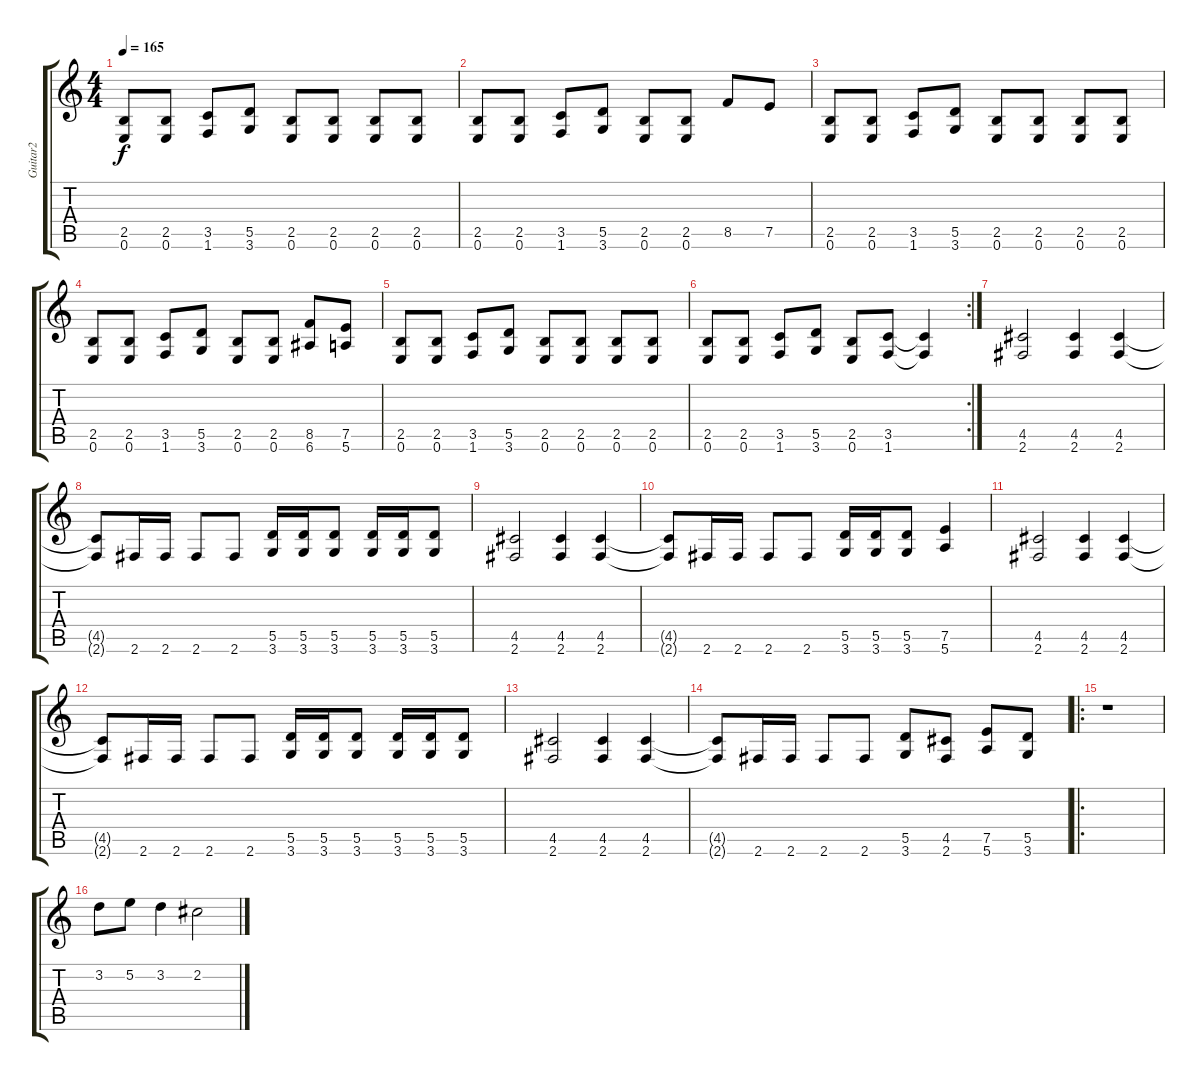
\track ("Guitar2" "Guitar2") {instrument distortionguitar}
\staff {score tabs}
\tuning (E4 B3 G3 D3 A2 E2) {hide}
\ts (4 4)
\tempo 165
\clef g2
\ks c
(2.5 0.6).8{dy f} (2.5 0.6).8 (3.5 1.6).8 (5.5 3.6).8 (2.5 0.6).8 (2.5 0.6).8 (2.5 0.6).8 (2.5 0.6).8 |
(2.5 0.6).8 (2.5 0.6).8 (3.5 1.6).8 (5.5 3.6).8 (2.5 0.6).8 (2.5 0.6).8 8.5.8 7.5.8 |
(2.5 0.6).8 (2.5 0.6).8 (3.5 1.6).8 (5.5 3.6).8 (2.5 0.6).8 (2.5 0.6).8 (2.5 0.6).8 (2.5 0.6).8 |
(2.5 0.6).8 (2.5 0.6).8 (3.5 1.6).8 (5.5 3.6).8 (2.5 0.6).8 (2.5 0.6).8 (8.5 6.6).8 (7.5 5.6).8 |
(2.5 0.6).8 (2.5 0.6).8 (3.5 1.6).8 (5.5 3.6).8 (2.5 0.6).8 (2.5 0.6).8 (2.5 0.6).8 (2.5 0.6).8 |
\rc 2
(2.5 0.6).8 (2.5 0.6).8 (3.5 1.6).8 (5.5 3.6).8 (2.5 0.6).8 (3.5 1.6).8 (3.5{t} 1.6{t}).4 |
(4.5 2.6).2 (4.5 2.6).4 (4.5 2.6).4 |
(4.5{t} 2.6{t}).8 2.6.16 2.6.16 2.6.8 2.6.8 (5.5 3.6).16 (5.5 3.6).16 (5.5 3.6).8 (5.5 3.6).16 (5.5 3.6).16 (5.5 3.6).8 |
(4.5 2.6).2 (4.5 2.6).4 (4.5 2.6).4 |
(4.5{t} 2.6{t}).8 2.6.16 2.6.16 2.6.8 2.6.8 (5.5 3.6).16 (5.5 3.6).16 (5.5 3.6).8 (7.5 5.6).4 |
(4.5 2.6).2 (4.5 2.6).4 (4.5 2.6).4 |
(4.5{t} 2.6{t}).8 2.6.16 2.6.16 2.6.8 2.6.8 (5.5 3.6).16 (5.5 3.6).16 (5.5 3.6).8 (5.5 3.6).16 (5.5 3.6).16 (5.5 3.6).8 |
(4.5 2.6).2 (4.5 2.6).4 (4.5 2.6).4 |
(4.5{t} 2.6{t}).8 2.6.16 2.6.16 2.6.8 2.6.8 (5.5 3.6).8 (4.5 2.6).8 (7.5 5.6).8 (5.5 3.6).8 |
\ro
r.1 |
3.2.8 5.2.8 3.2.4 2.2.2
